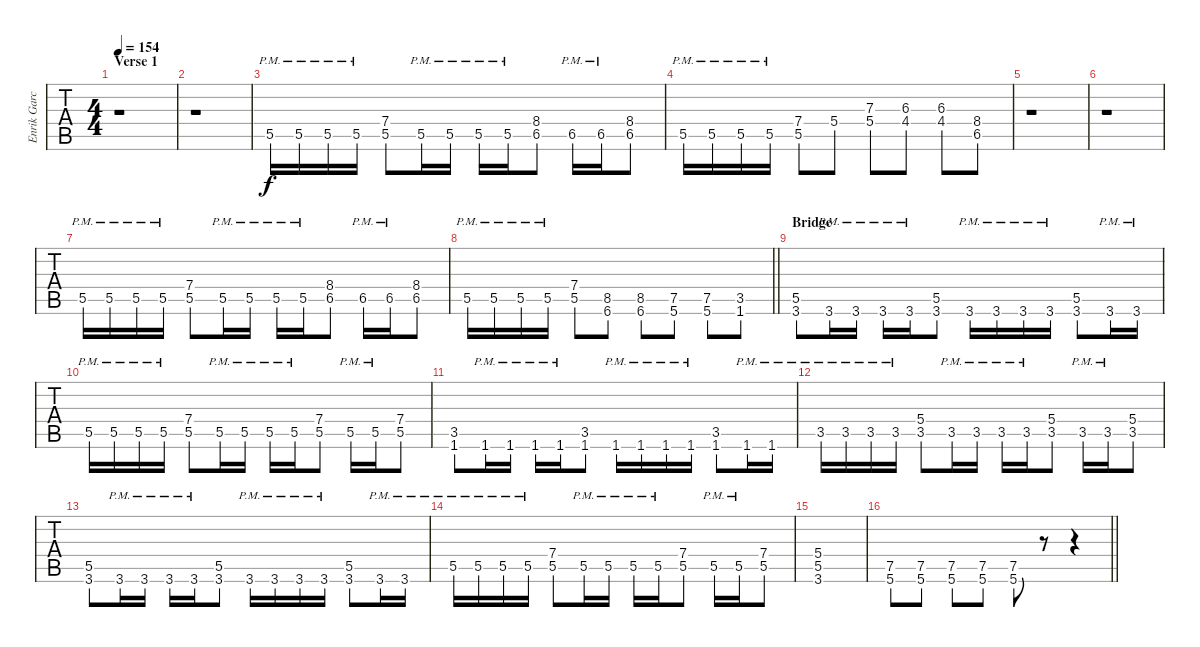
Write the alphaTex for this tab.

\track ("Enrik García - Rythm Guitar" "Enrik Garc") {instrument distortionguitar}
\staff {tabs}
\tuning (Eb4 Bb3 Gb3 Db3 Ab2 Eb2) {hide}
\ts (4 4)
\section ("" "Verse 1")
\tempo 154
\clef g2
\ks c
r.1{dy f} |
r.1 |
5.5{pm}.16 5.5{pm}.16 5.5{pm}.16 5.5{pm}.16 (7.4 5.5).8 5.5{pm}.16 5.5{pm}.16 5.5{pm}.16 5.5{pm}.16 (8.4 6.5).8 6.5{pm}.16 6.5{pm}.16 (8.4 6.5).8 |
5.5{pm}.16 5.5{pm}.16 5.5{pm}.16 5.5{pm}.16 (7.4 5.5).8 5.4.8 (7.3 5.4).8 (6.3 4.4).8 (6.3 4.4).8 (8.4 6.5).8 |
r.1 |
r.1 |
5.5{pm}.16 5.5{pm}.16 5.5{pm}.16 5.5{pm}.16 (7.4 5.5).8 5.5{pm}.16 5.5{pm}.16 5.5{pm}.16 5.5{pm}.16 (8.4 6.5).8 6.5{pm}.16 6.5{pm}.16 (8.4 6.5).8 |
\barLineRight lightlight
5.5{pm}.16 5.5{pm}.16 5.5{pm}.16 5.5{pm}.16 (7.4 5.5).8 (8.5 6.6).8 (8.5 6.6).8 (7.5 5.6).8 (7.5 5.6).8 (3.5 1.6).8 |
\section ("" "Bridge")
(5.5 3.6).8 3.6{pm}.16 3.6{pm}.16 3.6{pm}.16 3.6{pm}.16 (5.5 3.6).8 3.6{pm}.16 3.6{pm}.16 3.6{pm}.16 3.6{pm}.16 (5.5 3.6).8 3.6{pm}.16 3.6{pm}.16 |
5.5{pm}.16 5.5{pm}.16 5.5{pm}.16 5.5{pm}.16 (7.4 5.5).8 5.5{pm}.16 5.5{pm}.16 5.5{pm}.16 5.5{pm}.16 (7.4 5.5).8 5.5{pm}.16 5.5{pm}.16 (7.4 5.5).8 |
(3.5 1.6).8 1.6{pm}.16 1.6{pm}.16 1.6{pm}.16 1.6{pm}.16 (3.5 1.6).8 1.6{pm}.16 1.6{pm}.16 1.6{pm}.16 1.6{pm}.16 (3.5 1.6).8 1.6{pm}.16 1.6{pm}.16 |
3.5{pm}.16 3.5{pm}.16 3.5{pm}.16 3.5{pm}.16 (5.4 3.5).8 3.5{pm}.16 3.5{pm}.16 3.5{pm}.16 3.5{pm}.16 (5.4 3.5).8 3.5{pm}.16 3.5{pm}.16 (5.4 3.5).8 |
(5.5 3.6).8 3.6{pm}.16 3.6{pm}.16 3.6{pm}.16 3.6{pm}.16 (5.5 3.6).8 3.6{pm}.16 3.6{pm}.16 3.6{pm}.16 3.6{pm}.16 (5.5 3.6).8 3.6{pm}.16 3.6{pm}.16 |
5.5{pm}.16 5.5{pm}.16 5.5{pm}.16 5.5{pm}.16 (7.4 5.5).8 5.5{pm}.16 5.5{pm}.16 5.5{pm}.16 5.5{pm}.16 (7.4 5.5).8 5.5{pm}.16 5.5{pm}.16 (7.4 5.5).8 |
(5.4 5.5 3.6).1 |
\barLineRight lightlight
(7.5 5.6).8 (7.5 5.6).8 (7.5 5.6).8 (7.5 5.6).8 (7.5 5.6).8 r.8 r.4
